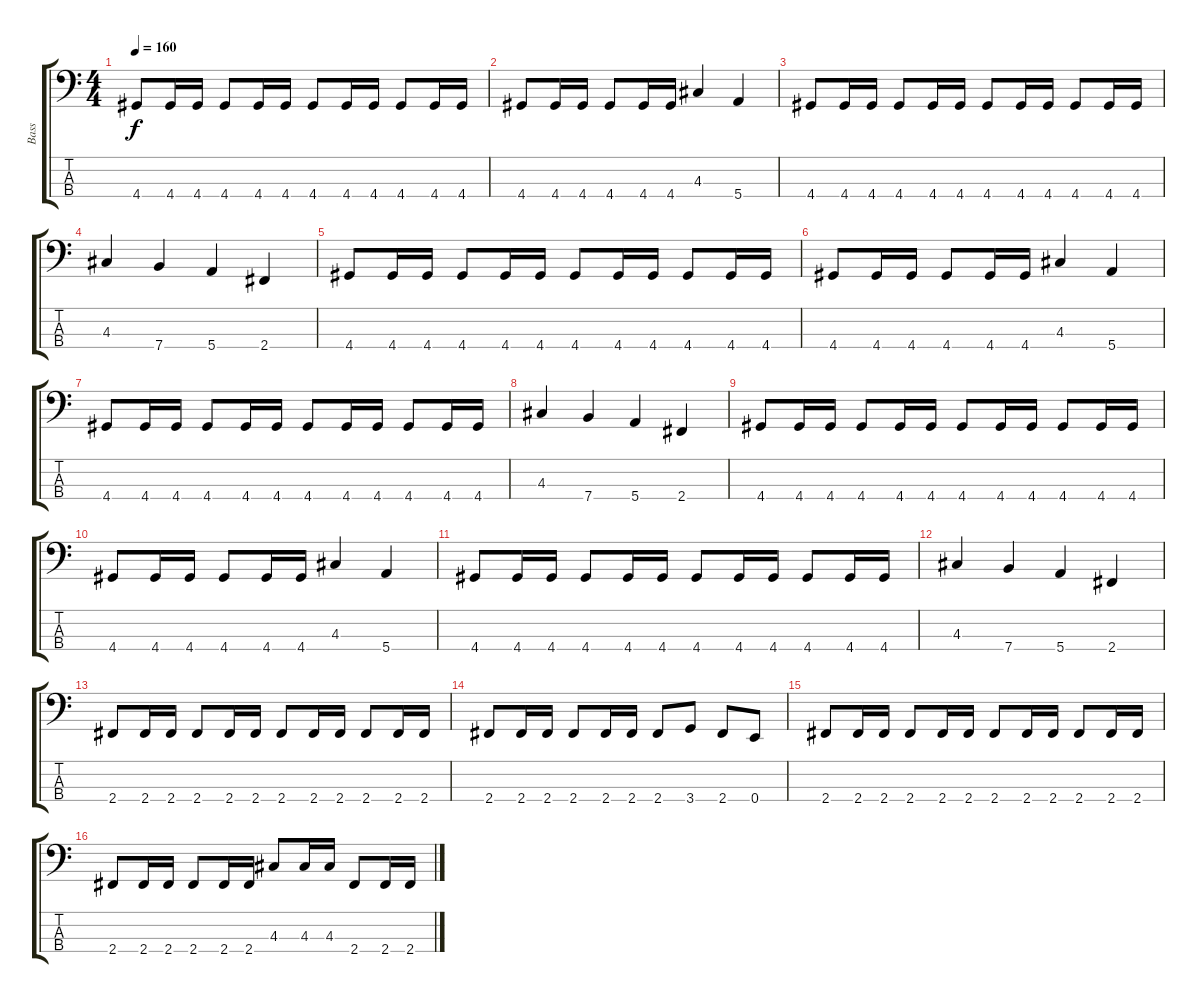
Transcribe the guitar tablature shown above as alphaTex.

\track ("Bass" "Bass") {instrument electricbassfinger}
\staff {score tabs}
\tuning (G2 D2 A1 E1) {hide}
\ts (4 4)
\tempo 160
\clef f4
\ks c
4.4.8{dy f} 4.4.16 4.4.16 4.4.8 4.4.16 4.4.16 4.4.8 4.4.16 4.4.16 4.4.8 4.4.16 4.4.16 |
4.4.8 4.4.16 4.4.16 4.4.8 4.4.16 4.4.16 4.3.4 5.4.4 |
4.4.8 4.4.16 4.4.16 4.4.8 4.4.16 4.4.16 4.4.8 4.4.16 4.4.16 4.4.8 4.4.16 4.4.16 |
4.3.4 7.4.4 5.4.4 2.4.4 |
4.4.8 4.4.16 4.4.16 4.4.8 4.4.16 4.4.16 4.4.8 4.4.16 4.4.16 4.4.8 4.4.16 4.4.16 |
4.4.8 4.4.16 4.4.16 4.4.8 4.4.16 4.4.16 4.3.4 5.4.4 |
4.4.8 4.4.16 4.4.16 4.4.8 4.4.16 4.4.16 4.4.8 4.4.16 4.4.16 4.4.8 4.4.16 4.4.16 |
4.3.4 7.4.4 5.4.4 2.4.4 |
4.4.8 4.4.16 4.4.16 4.4.8 4.4.16 4.4.16 4.4.8 4.4.16 4.4.16 4.4.8 4.4.16 4.4.16 |
4.4.8 4.4.16 4.4.16 4.4.8 4.4.16 4.4.16 4.3.4 5.4.4 |
4.4.8 4.4.16 4.4.16 4.4.8 4.4.16 4.4.16 4.4.8 4.4.16 4.4.16 4.4.8 4.4.16 4.4.16 |
4.3.4 7.4.4 5.4.4 2.4.4 |
2.4.8 2.4.16 2.4.16 2.4.8 2.4.16 2.4.16 2.4.8 2.4.16 2.4.16 2.4.8 2.4.16 2.4.16 |
2.4.8 2.4.16 2.4.16 2.4.8 2.4.16 2.4.16 2.4.8 3.4.8 2.4.8 0.4.8 |
2.4.8 2.4.16 2.4.16 2.4.8 2.4.16 2.4.16 2.4.8 2.4.16 2.4.16 2.4.8 2.4.16 2.4.16 |
2.4.8 2.4.16 2.4.16 2.4.8 2.4.16 2.4.16 4.3.8 4.3.16 4.3.16 2.4.8 2.4.16 2.4.16
